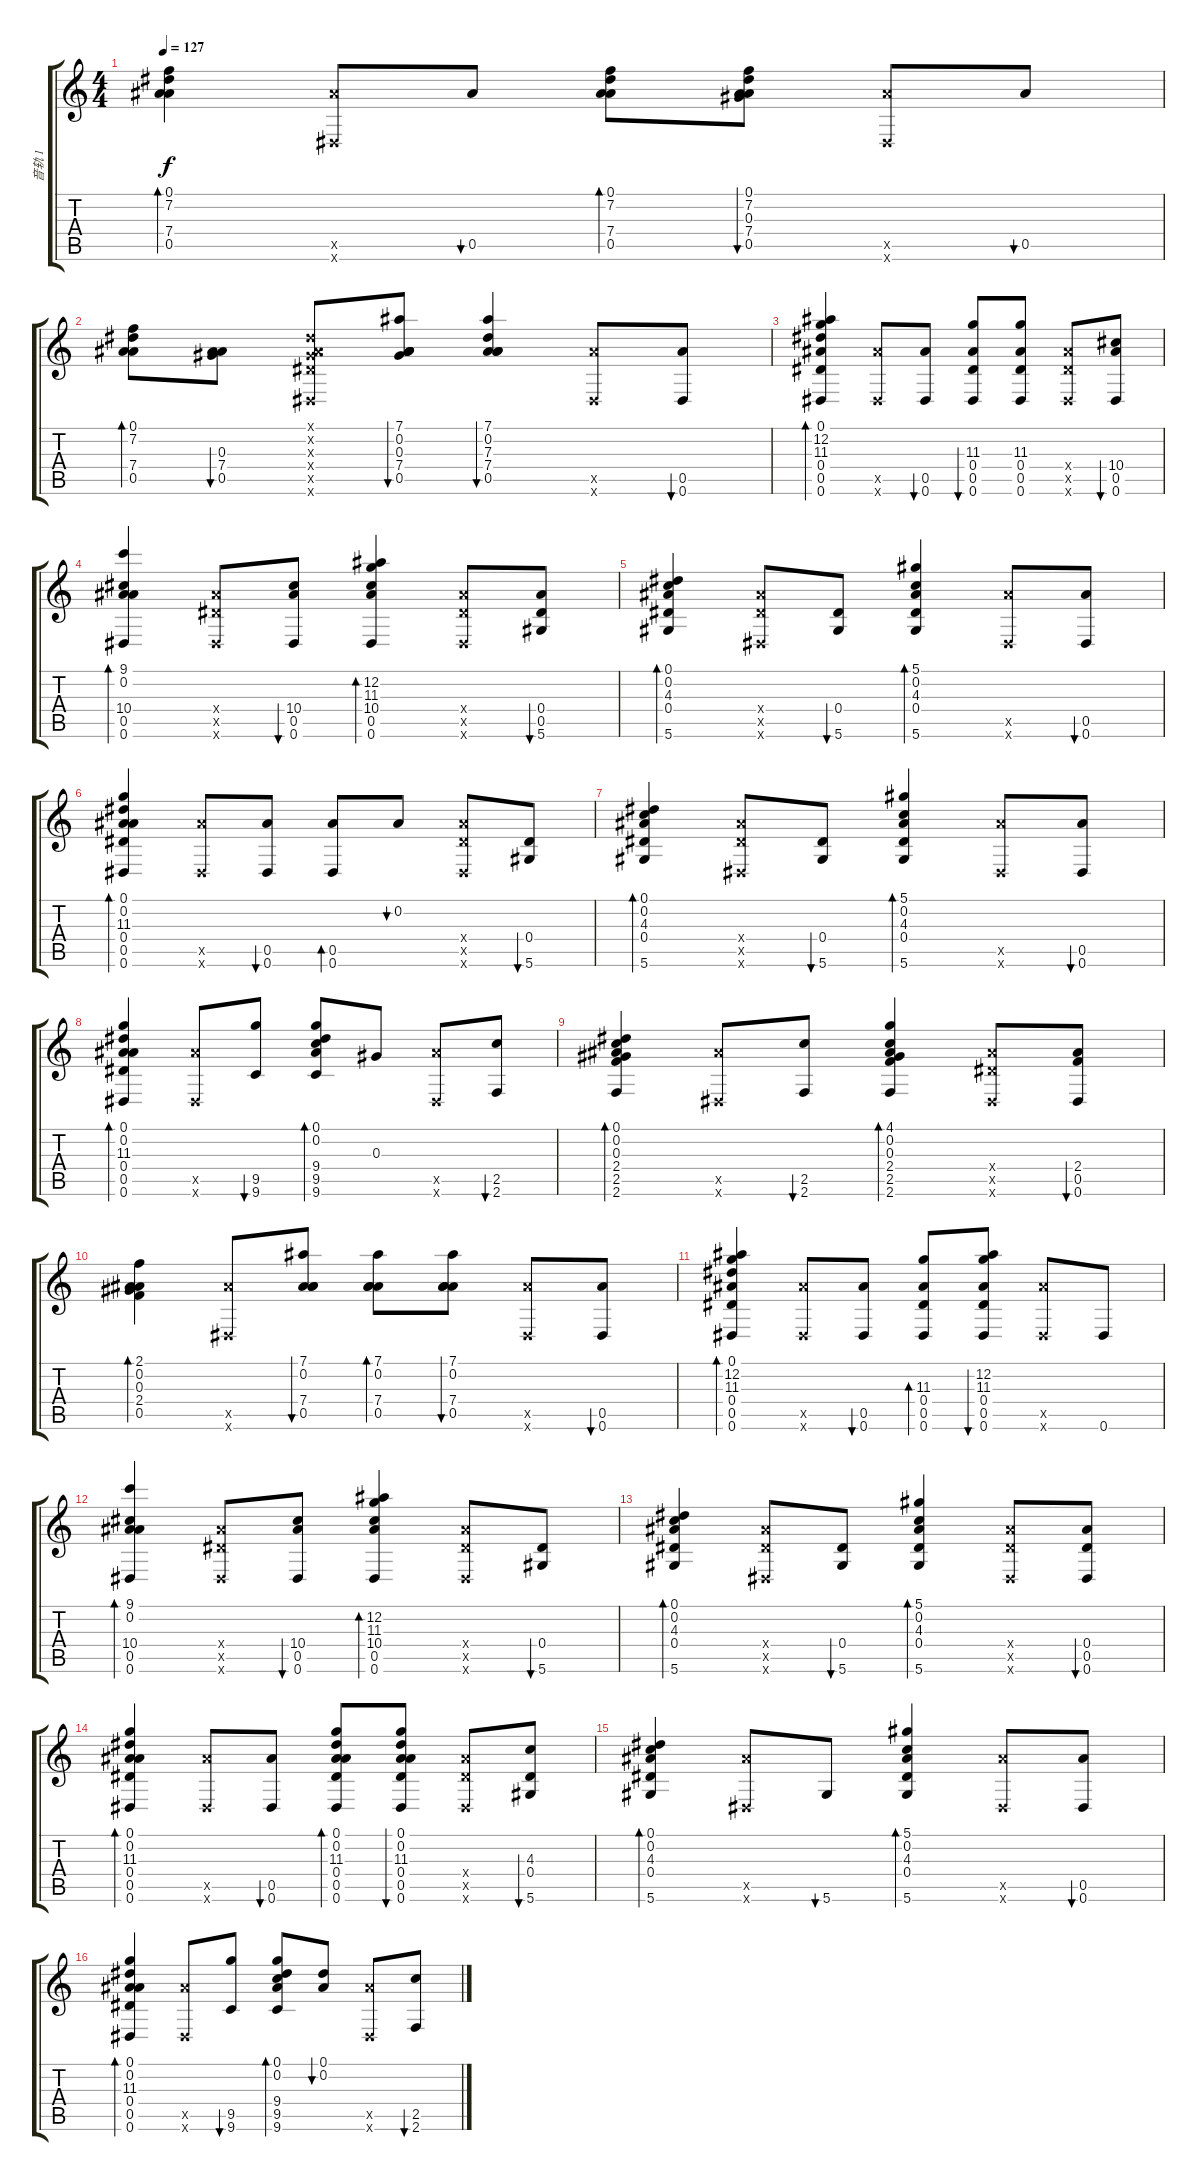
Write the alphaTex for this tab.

\track ("音轨 1" "音轨 1") {instrument acousticguitarsteel}
\staff {score tabs}
\tuning (Eb4 Bb3 Ab3 Eb3 Bb3 Eb2) {hide}
\ts (4 4)
\tempo 127
\clef g2
\ks c
(0.1 7.2 7.4 0.5).4{bd 60 dy f} (0.5{x} 0.6{x}).8 0.5.8{bu 60} (0.1 7.2 7.4 0.5).8{bd 60} (0.1 7.2 0.3 7.4 0.5).8{bu 60} (0.5{x} 0.6{x}).8 0.5.8{bu 60} |
(0.1 7.2 7.4 0.5).8{bd 60} (0.3 7.4 0.5).8{bu 60} (0.1{x} 0.2{x} 0.3{x} 0.4{x} 0.5{x} 0.6{x}).8 (7.1 0.2 0.3 7.4 0.5).8{bu 60} (7.1 0.2 7.3 7.4 0.5).4{bu 60 beam Up} (0.5{x} 0.6{x}).8 (0.5 0.6).8{bu 60} |
(0.1 12.2 11.3 0.4 0.5 0.6).4{bd 60} (0.5{x} 0.6{x}).8 (0.5 0.6).8{bu 60} (11.3 0.4 0.5 0.6).8{bu 60} (11.3 0.4 0.5 0.6).8 (0.4{x} 0.5{x} 0.6{x}).8 (10.4 0.5 0.6).8{bu 60} |
(9.1 0.2 10.4 0.5 0.6).4{bd 60} (0.4{x} 0.5{x} 0.6{x}).8 (10.4 0.5 0.6).8{bu 60} (12.2 11.3 10.4 0.5 0.6).4{bd 60} (0.4{x} 0.5{x} 0.6{x}).8 (0.4 0.5 5.6).8{bu 60} |
(0.1 0.2 4.3 0.4 5.6).4{bd 60} (0.4{x} 0.5{x} 0.6{x}).8 (0.4 5.6).8{bu 60} (5.1 0.2 4.3 0.4 5.6).4{bd 60} (0.5{x} 0.6{x}).8 (0.5 0.6).8{bu 60} |
(0.1 0.2 11.3 0.4 0.5 0.6).4{bd 60} (0.5{x} 0.6{x}).8 (0.5 0.6).8{bu 60} (0.5 0.6).8{bd 60} 0.2.8{bu 60} (0.4{x} 0.5{x} 0.6{x}).8 (0.4 5.6).8{bu 60} |
(0.1 0.2 4.3 0.4 5.6).4{bd 60} (0.4{x} 0.5{x} 0.6{x}).8 (0.4 5.6).8{bu 60} (5.1 0.2 4.3 0.4 5.6).4{bd 60} (0.5{x} 0.6{x}).8 (0.5 0.6).8{bu 60} |
(0.1 0.2 11.3 0.4 0.5 0.6).4{bd 60} (0.5{x} 0.6{x}).8 (9.5 9.6).8{bu 60} (0.1 0.2 9.4 9.5 9.6).8{bd 60} 0.3.8 (0.5{x} 0.6{x}).8 (2.5 2.6).8{bu 60} |
(0.1 0.2 0.3 2.4 2.5 2.6).4{bd 60} (0.5{x} 0.6{x}).8 (2.5 2.6).8{bu 60} (4.1 0.2 0.3 2.4 2.5 2.6).4{bd 60} (0.4{x} 0.5{x} 0.6{x}).8 (2.4 0.5 0.6).8{bu 60} |
(2.1 0.2 0.3 2.4 0.5).4{bd 60} (0.5{x} 0.6{x}).8 (7.1 0.2 7.4 0.5).8{bu 60} (7.1 0.2 7.4 0.5).8{bd 60} (7.1 0.2 7.4 0.5).8{bu 60} (0.5{x} 0.6{x}).8 (0.5 0.6).8{bu 60} |
(0.1 12.2 11.3 0.4 0.5 0.6).4{bd 60} (0.5{x} 0.6{x}).8 (0.5 0.6).8{bu 60} (11.3 0.4 0.5 0.6).8{bd 60} (12.2 11.3 0.4 0.5 0.6).8{bu 60} (0.5{x} 0.6{x}).8 0.6.8 |
(9.1 0.2 10.4 0.5 0.6).4{bd 60} (0.4{x} 0.5{x} 0.6{x}).8 (10.4 0.5 0.6).8{bu 60} (12.2 11.3 10.4 0.5 0.6).4{bd 60} (0.4{x} 0.5{x} 0.6{x}).8 (0.4 5.6).8{bu 60} |
(0.1 0.2 4.3 0.4 5.6).4{bd 60} (0.4{x} 0.5{x} 0.6{x}).8 (0.4 5.6).8{bu 60} (5.1 0.2 4.3 0.4 5.6).4{bd 60} (0.4{x} 0.5{x} 0.6{x}).8 (0.4 0.5 0.6).8{bu 60} |
(0.1 0.2 11.3 0.4 0.5 0.6).4{bd 60} (0.5{x} 0.6{x}).8 (0.5 0.6).8{bu 60} (0.1 0.2 11.3 0.4 0.5 0.6).8{bd 60} (0.1 0.2 11.3 0.4 0.5 0.6).8{bu 60} (0.4{x} 0.5{x} 0.6{x}).8 (4.3 0.4 5.6).8{bu 60} |
(0.1 0.2 4.3 0.4 5.6).4{bd 60} (0.5{x} 0.6{x}).8 5.6.8{bu 60} (5.1 0.2 4.3 0.4 5.6).4{bd 60} (0.5{x} 0.6{x}).8 (0.5 0.6).8{bu 60} |
(0.1 0.2 11.3 0.4 0.5 0.6).4{bd 60} (0.5{x} 0.6{x}).8 (9.5 9.6).8{bu 60} (0.1 0.2 9.4 9.5 9.6).8{bd 60} (0.1 0.2).8{bu 60} (0.5{x} 0.6{x}).8 (2.5 2.6).8{bu 60}
